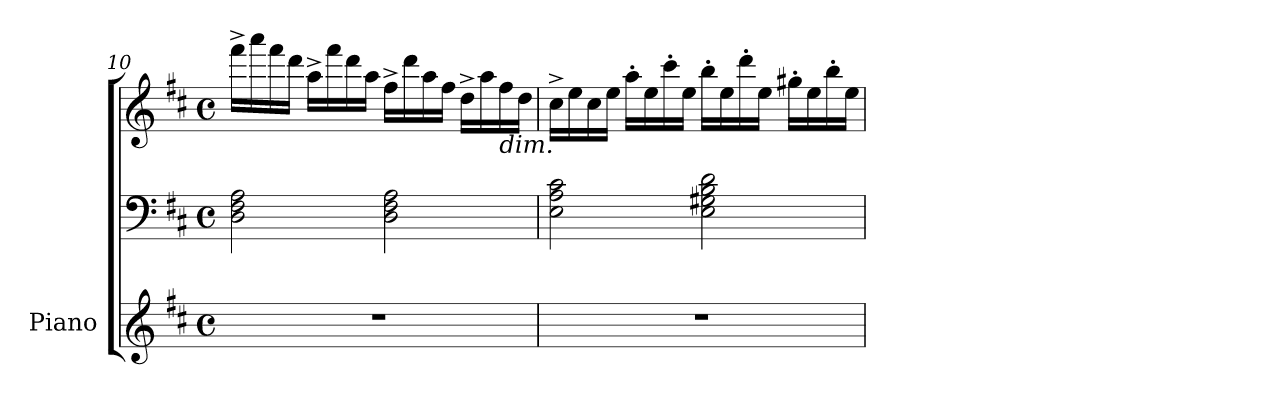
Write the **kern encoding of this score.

**kern	**kern	**kern
*part1	*part1	*part1
*staff3	*staff2	*staff1
*I"Piano	*	*
*I'Pno	*	*
!!LO:LB:g=z
*clefG2	*clefF4	*clefG2
*k[f#c#]	*k[f#c#]	*k[f#c#]
*M4/4	*M4/4	*M4/4
*met(c)	*met(c)	*met(c)
=10	=10	=10
1r	2D\ 2F#\ 2A\	16fff#^\LL
.	.	16aaa\
.	.	16fff#\
.	.	16ddd\JJ
.	.	16aa^\LL
.	.	16fff#\
.	.	16ddd\
.	.	16aa\JJ
.	2D\ 2F#\ 2A\	16ff#^\LL
.	.	16ddd\
.	.	16aa\
.	.	16ff#\JJ
.	.	16dd^\LL
.	.	16aa\
!	!	!LO:TX:b:i:t=dim.
.	.	16ff#\
.	.	16dd\JJ
=11	=11	=11
1r	2E\ 2A\ 2c#\	16cc#^\LL
.	.	16ee\
.	.	16cc#\
.	.	16ee\JJ
.	.	16aa'\LL
.	.	16ee\
.	.	16ccc#'\
.	.	16ee\JJ
.	2E\ 2G#X\ 2B\ 2d\	16bb'\LL
.	.	16ee\
.	.	16ddd'\
.	.	16ee\JJ
.	.	16gg#X'\LL
.	.	16ee\
.	.	16bb'\
.	.	16ee\JJ
=	=	=
*-	*-	*-
